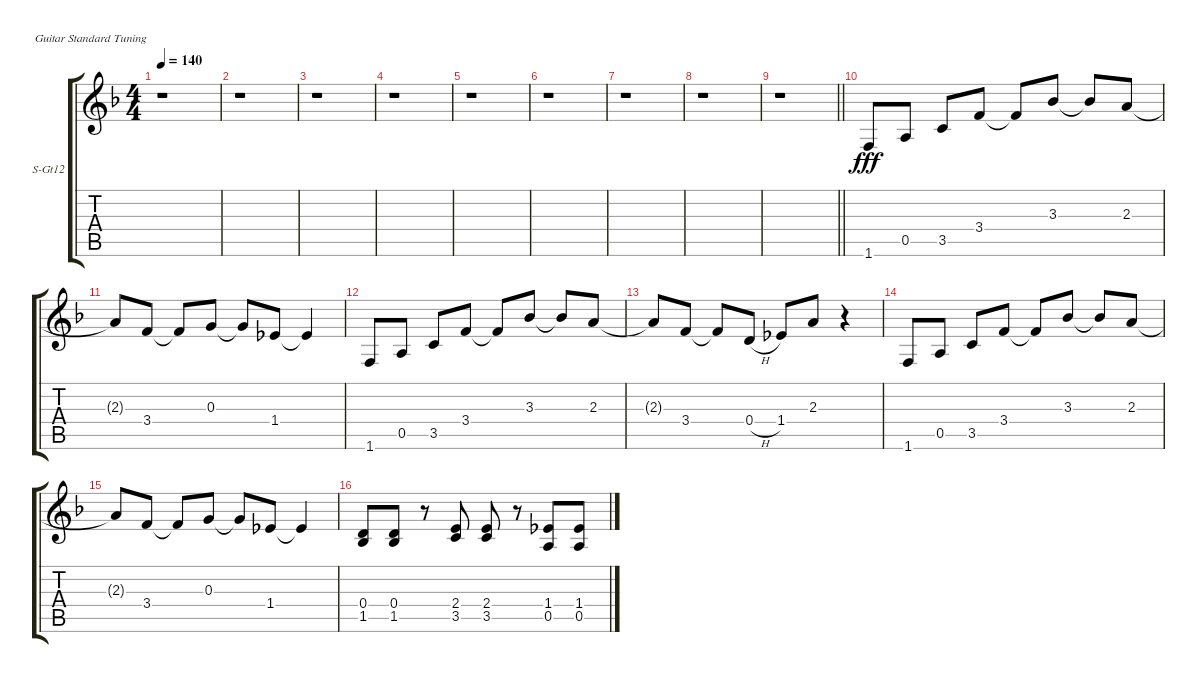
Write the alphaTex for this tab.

\defaultSystemsLayout 4
\bracketExtendMode groupsimilarinstruments
\firstSystemTrackNameOrientation horizontal
\otherSystemsTrackNameOrientation horizontal
\track ("12 St. Steel Guitar" "S-Gt12") {instrument acousticguitarsteel}
\staff {score tabs}
\tuning (E4 B3 G3 D3 A2 E2)
\ts (4 4)
\tempo 140
\clef g2
\scale
0.333333
\ks f
r.1{dy fff} |
\scale
0.333333 r.1 |
\scale
0.333333 r.1 |
\scale
0.333333 r.1 |
\scale
0.333333 r.1 |
\scale
0.333333 r.1 |
\scale
0.333333 r.1 |
\scale
0.333333 r.1 |
\scale
0.333333
\barLineRight lightlight
r.1 |
\scale
0.333333 1.6.8 0.5.8 3.5.8 3.4.8 3.4{t}.8 3.3.8 3.3{t}.8 2.3.8 |
\scale
0.333333 2.3{t}.8 3.4.8 3.4{t}.8 0.3.8 0.3{t}.8 1.4.8 1.4{t}.4 |
\scale
0.333333 1.6.8 0.5.8 3.5.8 3.4.8 3.4{t}.8 3.3.8 3.3{t}.8 2.3.8 |
\scale
0.333333 2.3{t}.8 3.4.8 3.4{t}.8 0.4{h}.8 1.4.8 2.3.8 r.4 |
\scale
0.333333 1.6.8 0.5.8 3.5.8 3.4.8 3.4{t}.8 3.3.8 3.3{t}.8 2.3.8 |
\scale
0.333333 2.3{t}.8 3.4.8 3.4{t}.8 0.3.8 0.3{t}.8 1.4.8 1.4{t}.4 |
\scale
0.333333 (1.5 0.4).8 (1.5 0.4).8 r.8 (3.5 2.4).8 (3.5 2.4).8 r.8 (0.5 1.4).8 (1.4 0.5).8
